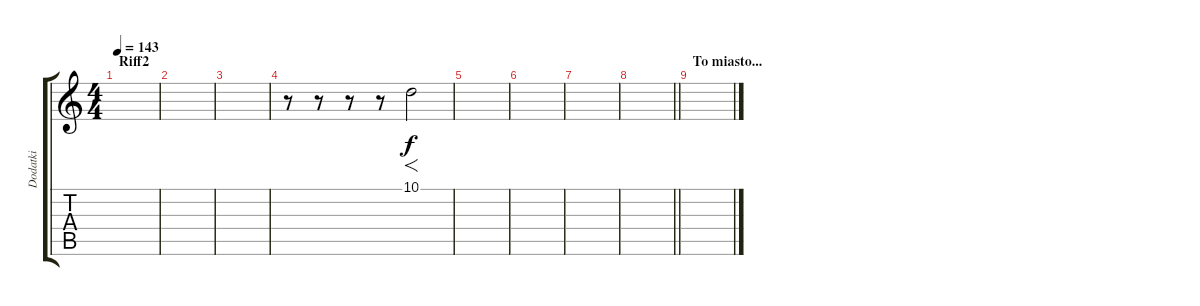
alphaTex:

\track ("Dodatki" "Dodatki") {instrument stringensemble1}
\staff {score tabs}
\tuning (E4 B3 G3 D3 A2 E2) {hide}
\ts (4 4)
\section ("" "Riff2")
\tempo 143
\clef g2
\ks c
|
|
|
r.8 r.8 r.8 r.8 10.1.2{f instrument applause} |
|
|
|
\barLineRight lightlight
|
\section ("" "To miasto...")
